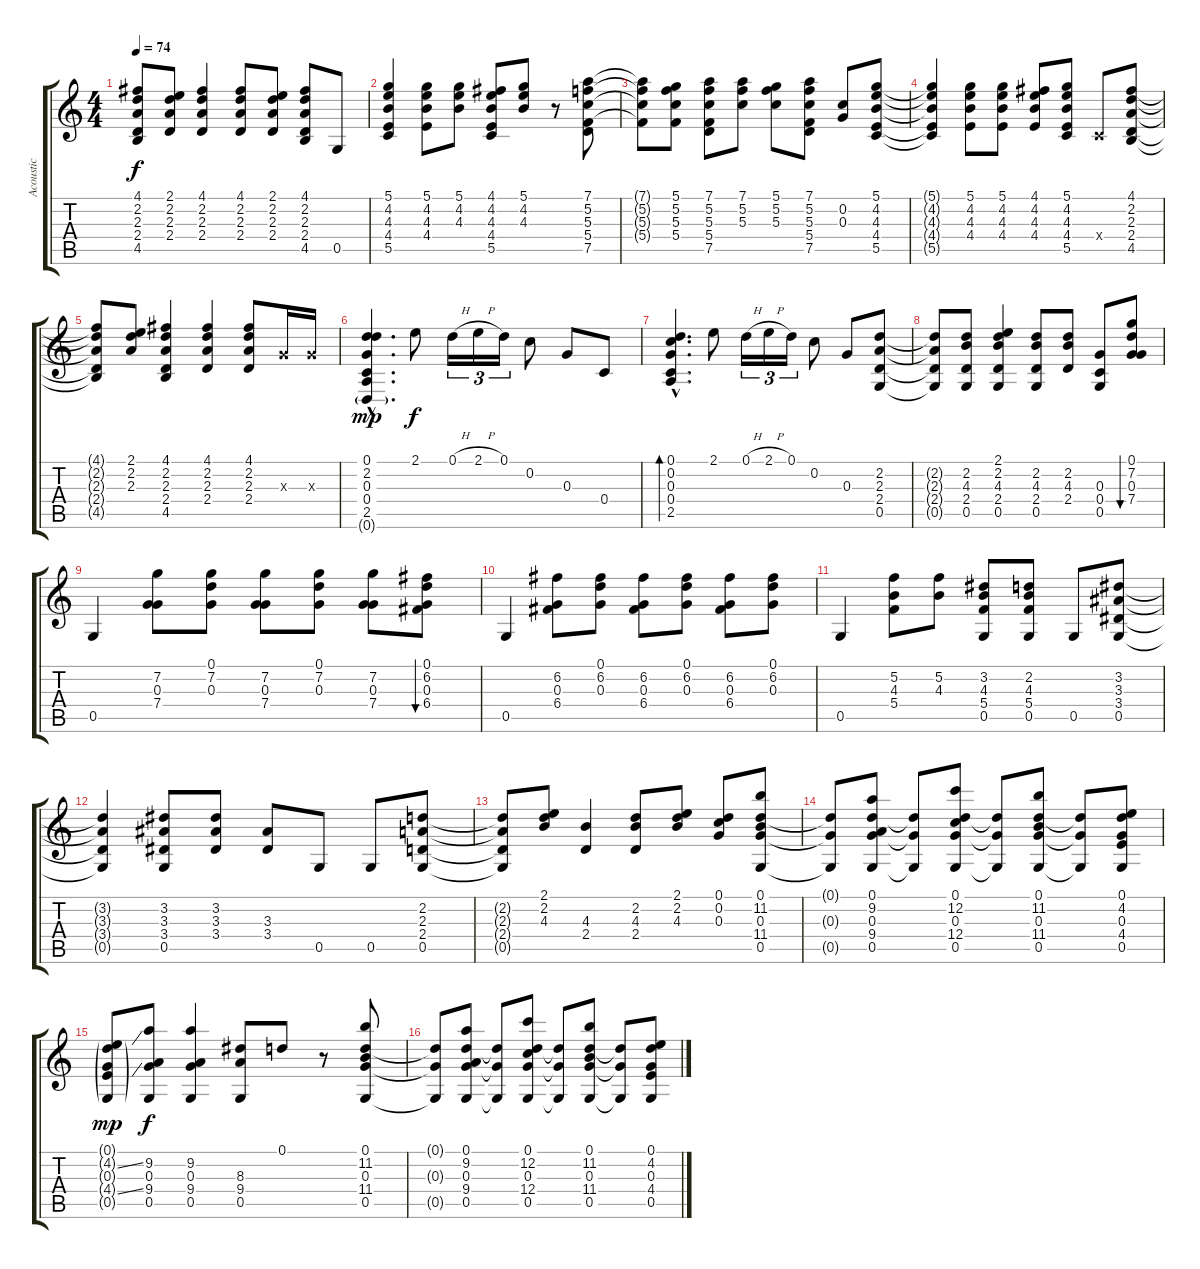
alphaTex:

\track ("Acoustic" "Acoustic") {instrument acousticguitarsteel}
\staff {score tabs}
\tuning (D4 C4 G3 C3 G2 D2) {hide}
\ts (4 4)
\tempo 74
\clef g2
\ks c
(4.1{t} 2.2{t} 2.3{t} 2.4{t} 4.5{t}).8{dy f} (2.1 2.2 2.3 2.4).8 (4.1 2.2 2.3 2.4).4 (4.1 2.2 2.3 2.4).8 (2.1 2.2 2.3 2.4).8 (4.1 2.2 2.3 2.4 4.5).8 0.5.8 |
(5.1 4.2 4.3 4.4 5.5).4 (5.1 4.2 4.3 4.4).8 (5.1 4.2 4.3).8 (4.1 4.2 4.3 4.4 5.5).8 (5.1 4.2 4.3).8 r.8 (7.1 5.2 5.3 5.4 7.5).8 |
(7.1{t} 5.2{t} 5.3{t} 5.4{t}).8 (5.1 5.2 5.3 5.4).8 (7.1 5.2 5.3 5.4 7.5).8 (7.1 5.2 5.3).8 (5.1 5.2 5.3).8 (7.1 5.2 5.3 5.4 7.5).8 (0.2 0.3).8 (5.1 4.2 4.3 4.4 5.5).8 |
(5.1{t} 4.2{t} 4.3{t} 4.4{t} 5.5{t}).4 (5.1 4.2 4.3 4.4).8 (5.1 4.2 4.3 4.4).8 (4.1 4.2 4.3 4.4).8 (5.1 4.2 4.3 4.4 5.5).8 0.4{x}.8 (4.1 2.2 2.3 2.4 4.5).8 |
(4.1{t} 2.2{t} 2.3{t} 2.4{t} 4.5{t}).8 (2.1 2.2 2.3).8 (4.1 2.2 2.3 2.4 4.5).4 (4.1 2.2 2.3 2.4).4 (4.1 2.2 2.3 2.4).8 0.3{x}.16 0.3{x}.16 |
(0.1{hac} 2.2{hac} 0.3{hac} 0.4{hac} 2.5{hac} 0.6{g hac}).4{d dy mp} 2.1.8{dy f} 0.1{h}.16{tu (3 2)} 2.1{h}.16{tu (3 2)} 0.1.16{tu (3 2)} 0.2.8 0.3.8 0.4.8 |
(0.1{hac} 0.2{hac} 0.3{hac} 0.4{hac} 2.5{hac}).4{d bd 240} 2.1.8 0.1{h}.16{tu (3 2)} 2.1{h}.16{tu (3 2)} 0.1.16{tu (3 2)} 0.2.8 0.3.8 (2.2 2.3 2.4 0.5).8 |
(2.2{t} 2.3{t} 2.4{t} 0.5{t}).8 (2.2 4.3 2.4 0.5).8 (2.1 2.2 4.3 2.4 0.5).4 (2.2 4.3 2.4 0.5).8 (2.2 4.3 2.4).8 (0.3 0.4 0.5).8 (0.1 7.2 0.3 7.4).8{bu 240} |
0.5.4 (7.2 0.3 7.4).8 (0.1 7.2 0.3).8 (7.2 0.3 7.4).8 (0.1 7.2 0.3).8 (7.2 0.3 7.4).8 (0.1 6.2 0.3 6.4).8{bu 240} |
0.5.4 (6.2 0.3 6.4).8 (0.1 6.2 0.3).8 (6.2 0.3 6.4).8 (0.1 6.2 0.3).8 (6.2 0.3 6.4).8 (0.1 6.2 0.3).8 |
0.5.4 (5.2 4.3 5.4).8 (5.2 4.3).8 (3.2 4.3 5.4 0.5).8 (2.2 4.3 5.4 0.5).8 0.5.8 (3.2 3.3 3.4 0.5).8 |
(3.2{t} 3.3{t} 3.4{t} 0.5{t}).4 (3.2 3.3 3.4 0.5).8 (3.2 3.3 3.4).8 (3.3 3.4).8 0.5.8 0.5.8 (2.2 2.3 2.4 0.5).8 |
(2.2{t} 2.3{t} 2.4{t} 0.5{t}).8 (2.1 2.2 4.3).8 (4.3 2.4).4 (2.2 4.3 2.4).8 (2.1 2.2 4.3).8 (0.1 0.2 0.3).8 (0.1 11.2 0.3 11.4 0.5).8 |
(0.1{t} 0.3{t} 0.5{t}).8 (0.1 9.2 0.3 9.4 0.5).8 (0.1{t} 0.3{t} 0.5{t}).8 (0.1 12.2 0.3 12.4 0.5).8 (0.1{t} 0.3{t} 0.5{t}).8 (0.1 11.2 0.3 11.4 0.5).8 (0.1{t} 0.3{t} 0.5{t}).8 (0.1 4.2 0.3 4.4 0.5).8 |
(0.1{g} 4.2{ss g} 0.3{g} 4.4{ss g} 0.5{g}).8{dy mp} (9.2 0.3 9.4 0.5).8{dy f} (9.2 0.3 9.4 0.5).4 (8.3 9.4 0.5).8 0.1.8 r.8 (0.1 11.2 0.3 11.4 0.5).8 |
(0.1{t} 0.3{t} 0.5{t}).8 (0.1 9.2 0.3 9.4 0.5).8 (0.1{t} 0.3{t} 0.5{t}).8 (0.1 12.2 0.3 12.4 0.5).8 (0.1{t} 0.3{t} 0.5{t}).8 (0.1 11.2 0.3 11.4 0.5).8 (0.1{t} 0.3{t} 0.5{t}).8 (0.1 4.2 0.3 4.4 0.5).8
